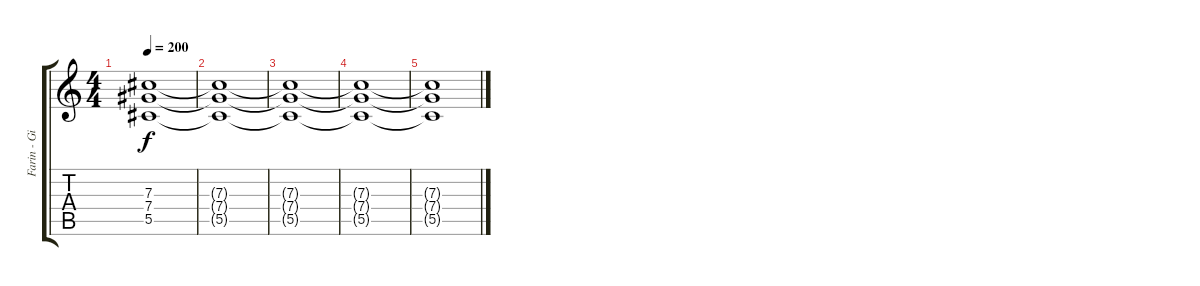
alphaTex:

\track ("Farin - Gitarre" "Farin - Gi") {instrument overdrivenguitar}
\staff {score tabs}
\tuning (Eb4 Bb3 Gb3 Db3 Ab2 Eb2) {hide}
\ts (4 4)
\tempo 200
\clef g2
\ks c
(7.3{t} 7.4{t} 5.5{t}).1{dy f volume 0} |
(7.3{t} 7.4{t} 5.5{t}).1 |
(7.3{t} 7.4{t} 5.5{t}).1 |
(7.3{t} 7.4{t} 5.5{t}).1 |
(7.3{t} 7.4{t} 5.5{t}).1
